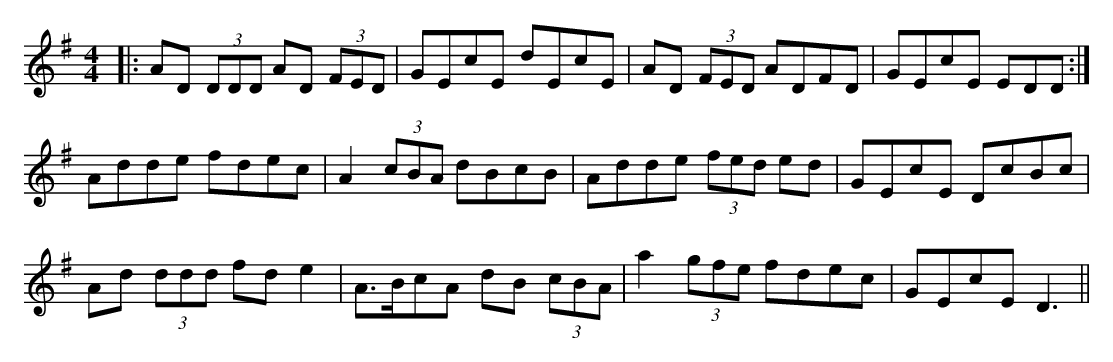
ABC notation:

X:1
M:4/4
K:Dmix
|:AD (3DDD AD (3FED|GEcE dEcE|AD (3FED ADFD|GEcE EDD:|
Adde fdec|A2 (3cBA dBcB|Adde (3fed ed|GEcE DcBc|
Ad (3ddd fd e2|A>BcA dB (3cBA|a2 (3gfe fdec|GEcE D3||
